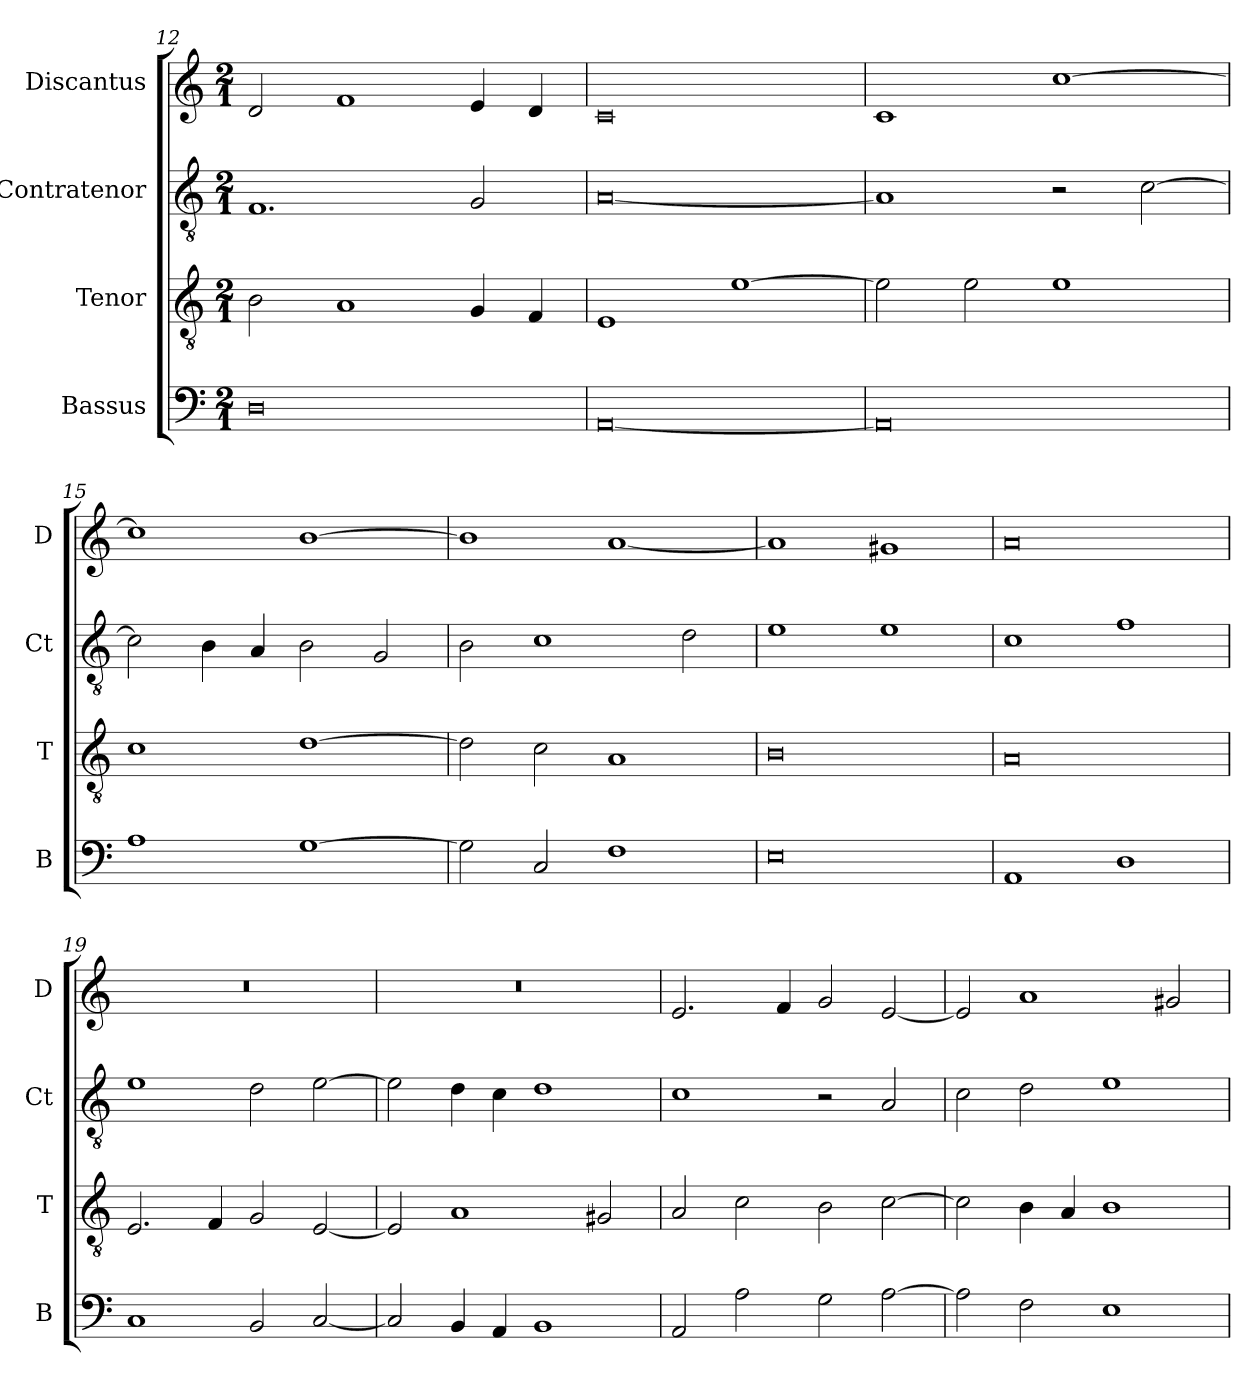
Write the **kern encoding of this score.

**kern	**kern	**kern	**kern
*part4	*part3	*part2	*part1
*staff4	*staff3	*staff2	*staff1
*I"Bassus	*I"Tenor	*I"Contratenor	*I"Discantus
*I'B	*I'T	*I'Ct	*I'D
*clefF4	*clefGv2	*clefGv2	*clefG2
*k[]	*k[]	*k[]	*k[]
*M2/1	*M2/1	*M2/1	*M2/1
=12	=12	=12	=12
0D	2B\	1.F	2d/
.	1A	.	1f
.	4G/	2G/	4e/
.	4F/	.	4d/
=13	=13	=13	=13
[0AA	1E	[0A	0c
.	[1e	.	.
=14	=14	=14	=14
0AA]	2e\]	1A]	1c
.	2e\	.	.
.	1e	2r	[1cc
.	.	[2c\	.
=15	=15	=15	=15
1A	1c	2c\]	1cc]
.	.	4B\	.
.	.	4A/	.
[1G	[1d	2B\	[1b
.	.	2G/	.
=16	=16	=16	=16
2G\]	2d\]	2B\	1b]
2C/	2c\	1c	.
1F	1A	.	[1a
.	.	2d\	.
=17	=17	=17	=17
0E	0B	1e	1a]
.	.	1e	1g#X
=18	=18	=18	=18
1AA	0A	1c	0a
1D	.	1f	.
=19	=19	=19	=19
1C	2.E/	1e	0r
.	4F/	.	.
2BB/	2G/	2d\	.
[2C/	[2E/	[2e\	.
=20	=20	=20	=20
2C/]	2E/]	2e\]	0r
4BB/	1A	4d\	.
4AA/	.	4c\	.
1BB	.	1d	.
.	2G#X/	.	.
=21	=21	=21	=21
2AA/	2A/	1c	2.e/
2A\	2c\	.	.
.	.	.	4f/
2G\	2B\	2r	2g/
[2A\	[2c\	2A/	[2e/
=22	=22	=22	=22
2A\]	2c\]	2c\	2e/]
2F\	4B\	2d\	1a
.	4A/	.	.
1E	1B	1e	.
.	.	.	2g#X/
=	=	=	=
*-	*-	*-	*-
